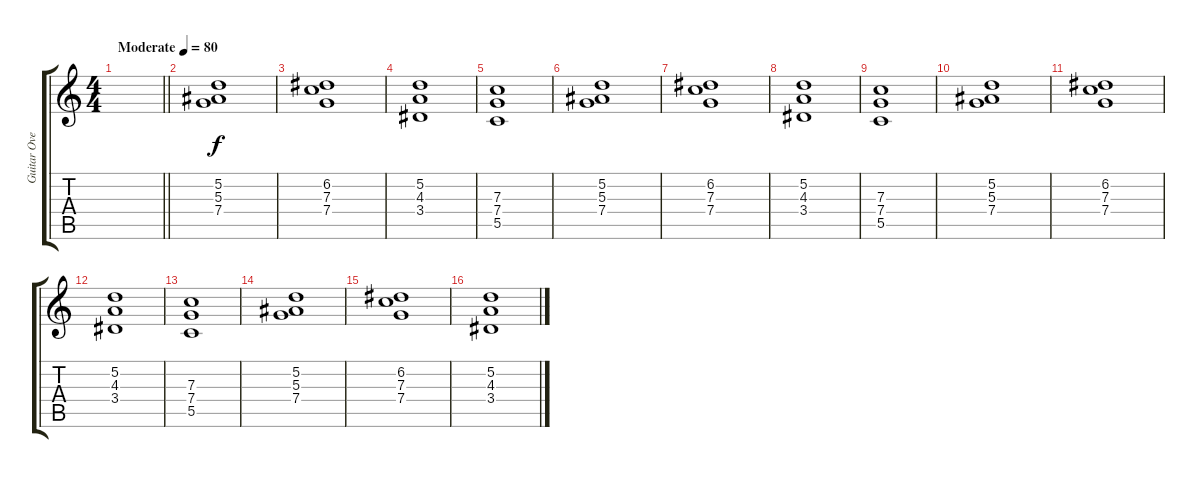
\track ("Guitar Overdub" "Guitar Ove") {instrument distortionguitar}
\staff {score tabs}
\tuning (D4 A3 F3 C3 G2 D2) {hide}
\ts (4 4)
\tempo (80 "Moderate")
\clef g2
\barLineRight lightlight
\ks c
|
(5.2 5.3 7.4).1 |
(6.2 7.3 7.4).1 |
(5.2 4.3 3.4).1 |
(7.3 7.4 5.5).1 |
(5.2 5.3 7.4).1 |
(6.2 7.3 7.4).1 |
(5.2 4.3 3.4).1 |
(7.3 7.4 5.5).1 |
(5.2 5.3 7.4).1 |
(6.2 7.3 7.4).1 |
(5.2 4.3 3.4).1 |
(7.3 7.4 5.5).1 |
(5.2 5.3 7.4).1 |
(6.2 7.3 7.4).1 |
(5.2 4.3 3.4).1
